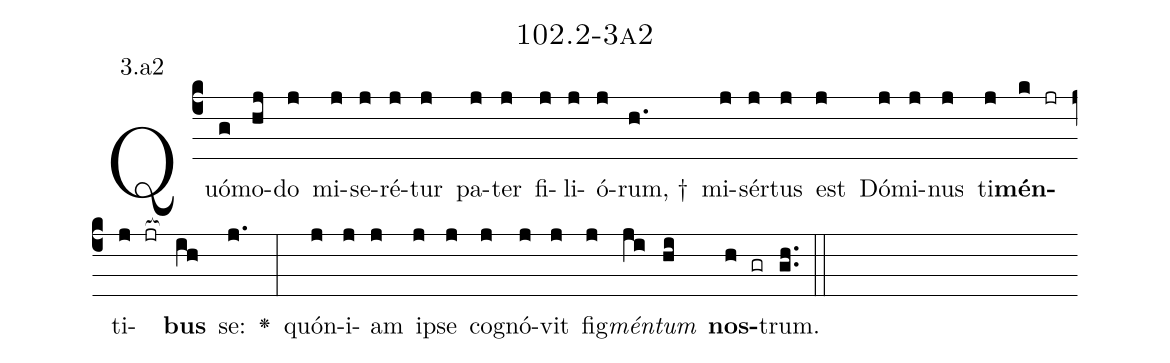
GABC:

name: 102.2-3a2;
annotation: 3.a2;
%%
(c4)Quó(g)mo(hj)do(j) mi(j)se(j)ré(j)tur(j) pa(j)ter(j) fi(j)li(j)ó(j)rum, †(h.) mi(j)sér(j)tus(j) est(j) Dó(j)mi(j)nus(j) ti(j)<b>mén</b>(k jr)ti(j jr[ocb:1{])<b>bus</b>(ih[ocb:0}]) se:(j.) <v>\greheightstar</v>(:) quón(j)i(j)am(j) ip(j)se(j) co(j)gnó(j)vit(j) fig(j)<i>mén</i>(ji)<i>tum</i>(hi) <b>nos</b>(h gr)trum.(gh..) (::)


%E(j) u(j) o(ji) u(hi) a(h) e.(gh..) (::)
